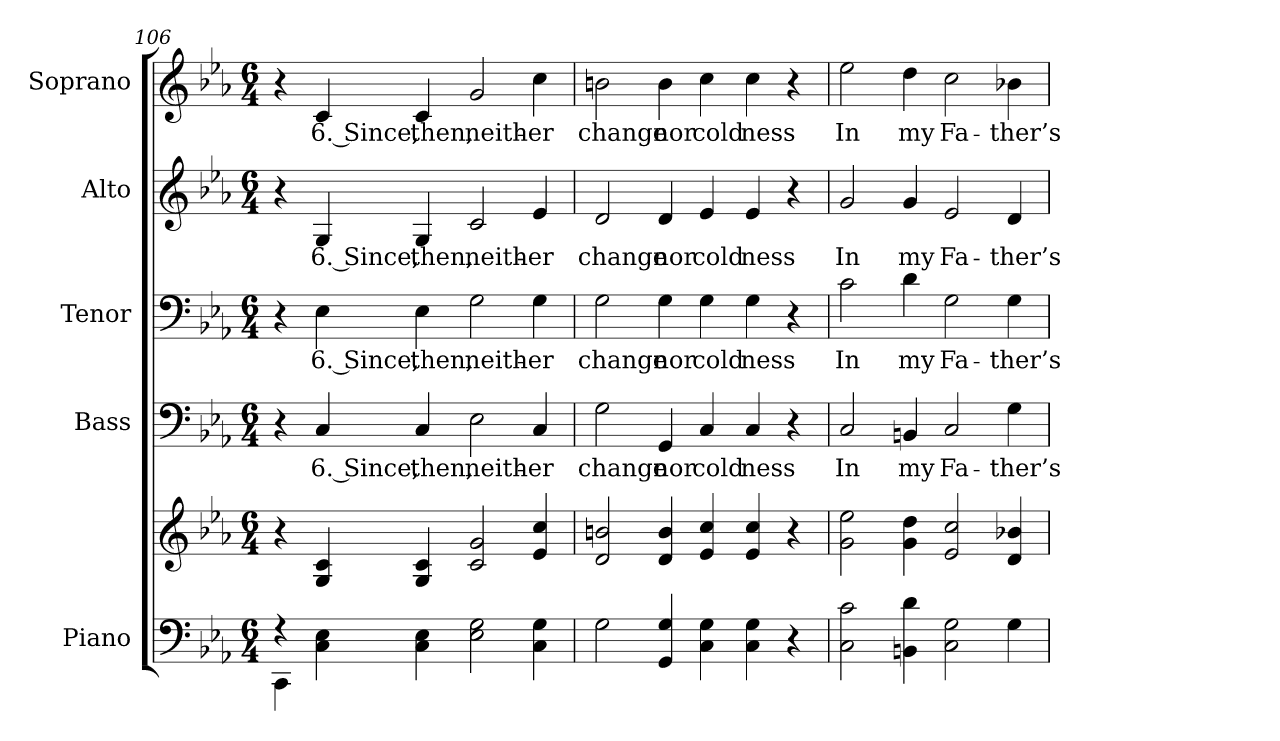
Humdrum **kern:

**kern	**kern	**kern	**text	**kern	**text	**kern	**text	**kern	**text
*part5	*part5	*part4	*part4	*part3	*part3	*part2	*part2	*part1	*part1
*staff6	*staff5	*staff4	*staff4	*staff3	*staff3	*staff2	*staff2	*staff1	*staff1
*I"Piano	*	*I"Bass	*	*I"Tenor	*	*I"Alto	*	*I"Soprano	*
*I'Pno.	*	*I'B.	*	*I'T.	*	*I'A.	*	*I'S.	*
*clefF4	*clefG2	*clefF4	*	*clefF4	*	*clefG2	*	*clefG2	*
*k[b-e-a-]	*k[b-e-a-]	*k[b-e-a-]	*	*k[b-e-a-]	*	*k[b-e-a-]	*	*k[b-e-a-]	*
*E-:	*E-:	*E-:	*	*E-:	*	*E-:	*	*E-:	*
*M6/4	*M6/4	*M6/4	*	*M6/4	*	*M6/4	*	*M6/4	*
=106	=106	=106	=106	=106	=106	=106	=106	=106	=106
*^	*	*	*	*	*	*	*	*	*
4r	4CCi\	4r	4r	.	4r	.	4r	.	4r	.
!	!	!	!	!LO:LY:b:color=#000000	!	!	!	!	!	!
!	!	!	!	!	!	!LO:LY:b:color=#000000	!	!	!	!
!	!	!	!	!	!	!	!	!LO:LY:b:color=#000000	!	!
!	!	!	!	!	!	!	!	!	!	!LO:LY:b:color=#000000
4Ci\ 4E-i	4ryy	4Gi/ 4ci	4Ci/	6. Since,	4E-i\	6. Since,	4Gi/	6. Since,	4ci/	6. Since,
!	!	!	!	!LO:LY:b:color=#000000	!	!	!	!	!	!
!	!	!	!	!	!	!LO:LY:b:color=#000000	!	!	!	!
!	!	!	!	!	!	!	!	!LO:LY:b:color=#000000	!	!
!	!	!	!	!	!	!	!	!	!	!LO:LY:b:color=#000000
4Ci\ 4E-i	4ryy	4Gi/ 4ci	4Ci/	then,	4E-i\	then,	4Gi/	then,	4ci/	then,
!	!	!	!	!LO:LY:b:color=#000000	!	!	!	!	!	!
!	!	!	!	!	!	!LO:LY:b:color=#000000	!	!	!	!
!	!	!	!	!	!	!	!	!LO:LY:b:color=#000000	!	!
!	!	!	!	!	!	!	!	!	!	!LO:LY:b:color=#000000
2E-i\ 2Gi	2.ryy	2ci/ 2gi	2E-i\	neith-	2Gi\	neith-	2ci/	neith-	2gi/	neith-
!	!	!	!	!LO:LY:b:color=#000000	!	!	!	!	!	!
!	!	!	!	!	!	!LO:LY:b:color=#000000	!	!	!	!
!	!	!	!	!	!	!	!	!LO:LY:b:color=#000000	!	!
!	!	!	!	!	!	!	!	!	!	!LO:LY:b:color=#000000
4Ci\ 4Gi	.	4e-i/ 4cci	4Ci/	-er	4Gi\	-er	4e-i/	-er	4cci\	-er
*v	*v	*	*	*	*	*	*	*	*	*
!!LO:PB:g=z
=107	=107	=107	=107	=107	=107	=107	=107	=107	=107
!	!	!	!LO:LY:b:color=#000000	!	!	!	!	!	!
!	!	!	!	!	!LO:LY:b:color=#000000	!	!	!	!
!	!	!	!	!	!	!	!LO:LY:b:color=#000000	!	!
!	!	!	!	!	!	!	!	!	!LO:LY:b:color=#000000
2Gi\	2di/ 2bni	2Gi\	change	2Gi\	change	2di/	change	2bni\	change
!	!	!	!LO:LY:b:color=#000000	!	!	!	!	!	!
!	!	!	!	!	!LO:LY:b:color=#000000	!	!	!	!
!	!	!	!	!	!	!	!LO:LY:b:color=#000000	!	!
!	!	!	!	!	!	!	!	!	!LO:LY:b:color=#000000
4GGi/ 4Gi	4di/ 4bi	4GGi/	nor	4Gi\	nor	4di/	nor	4bi\	nor
!	!	!	!LO:LY:b:color=#000000	!	!	!	!	!	!
!	!	!	!	!	!LO:LY:b:color=#000000	!	!	!	!
!	!	!	!	!	!	!	!LO:LY:b:color=#000000	!	!
!	!	!	!	!	!	!	!	!	!LO:LY:b:color=#000000
4Ci\ 4Gi	4e-i/ 4cci	4Ci/	cold	4Gi\	cold	4e-i/	cold	4cci\	cold
!	!	!	!LO:LY:b:color=#000000	!	!	!	!	!	!
!	!	!	!	!	!LO:LY:b:color=#000000	!	!	!	!
!	!	!	!	!	!	!	!LO:LY:b:color=#000000	!	!
!	!	!	!	!	!	!	!	!	!LO:LY:b:color=#000000
4Ci\ 4Gi	4e-i/ 4cci	4Ci/	ness	4Gi\	ness	4e-i/	ness	4cci\	ness
4r	4r	4r	.	4r	.	4r	.	4r	.
=108	=108	=108	=108	=108	=108	=108	=108	=108	=108
!	!	!	!LO:LY:b:color=#000000	!	!	!	!	!	!
!	!	!	!	!	!LO:LY:b:color=#000000	!	!	!	!
!	!	!	!	!	!	!	!LO:LY:b:color=#000000	!	!
!	!	!	!	!	!	!	!	!	!LO:LY:b:color=#000000
2Ci\ 2ci	2gi\ 2ee-i	2Ci/	In	2ci\	In	2gi/	In	2ee-i\	In
!	!	!	!LO:LY:b:color=#000000	!	!	!	!	!	!
!	!	!	!	!	!LO:LY:b:color=#000000	!	!	!	!
!	!	!	!	!	!	!	!LO:LY:b:color=#000000	!	!
!	!	!	!	!	!	!	!	!	!LO:LY:b:color=#000000
4BBni\ 4di	4gi\ 4ddi	4BBni/	my	4di\	my	4gi/	my	4ddi\	my
!	!	!	!LO:LY:b:color=#000000	!	!	!	!	!	!
!	!	!	!	!	!LO:LY:b:color=#000000	!	!	!	!
!	!	!	!	!	!	!	!LO:LY:b:color=#000000	!	!
!	!	!	!	!	!	!	!	!	!LO:LY:b:color=#000000
2Ci\ 2Gi	2e-i/ 2cci	2Ci/	Fa-	2Gi\	Fa-	2e-i/	Fa-	2cci\	Fa-
!	!	!	!LO:LY:b:color=#000000	!	!	!	!	!	!
!	!	!	!	!	!LO:LY:b:color=#000000	!	!	!	!
!	!	!	!	!	!	!	!LO:LY:b:color=#000000	!	!
!	!	!	!	!	!	!	!	!	!LO:LY:b:color=#000000
4Gi\	4di/ 4b-Xi	4Gi\	-ther’s	4Gi\	-ther’s	4di/	-ther’s	4b-Xi\	-ther’s
=	=	=	=	=	=	=	=	=	=
*-	*-	*-	*-	*-	*-	*-	*-	*-	*-
